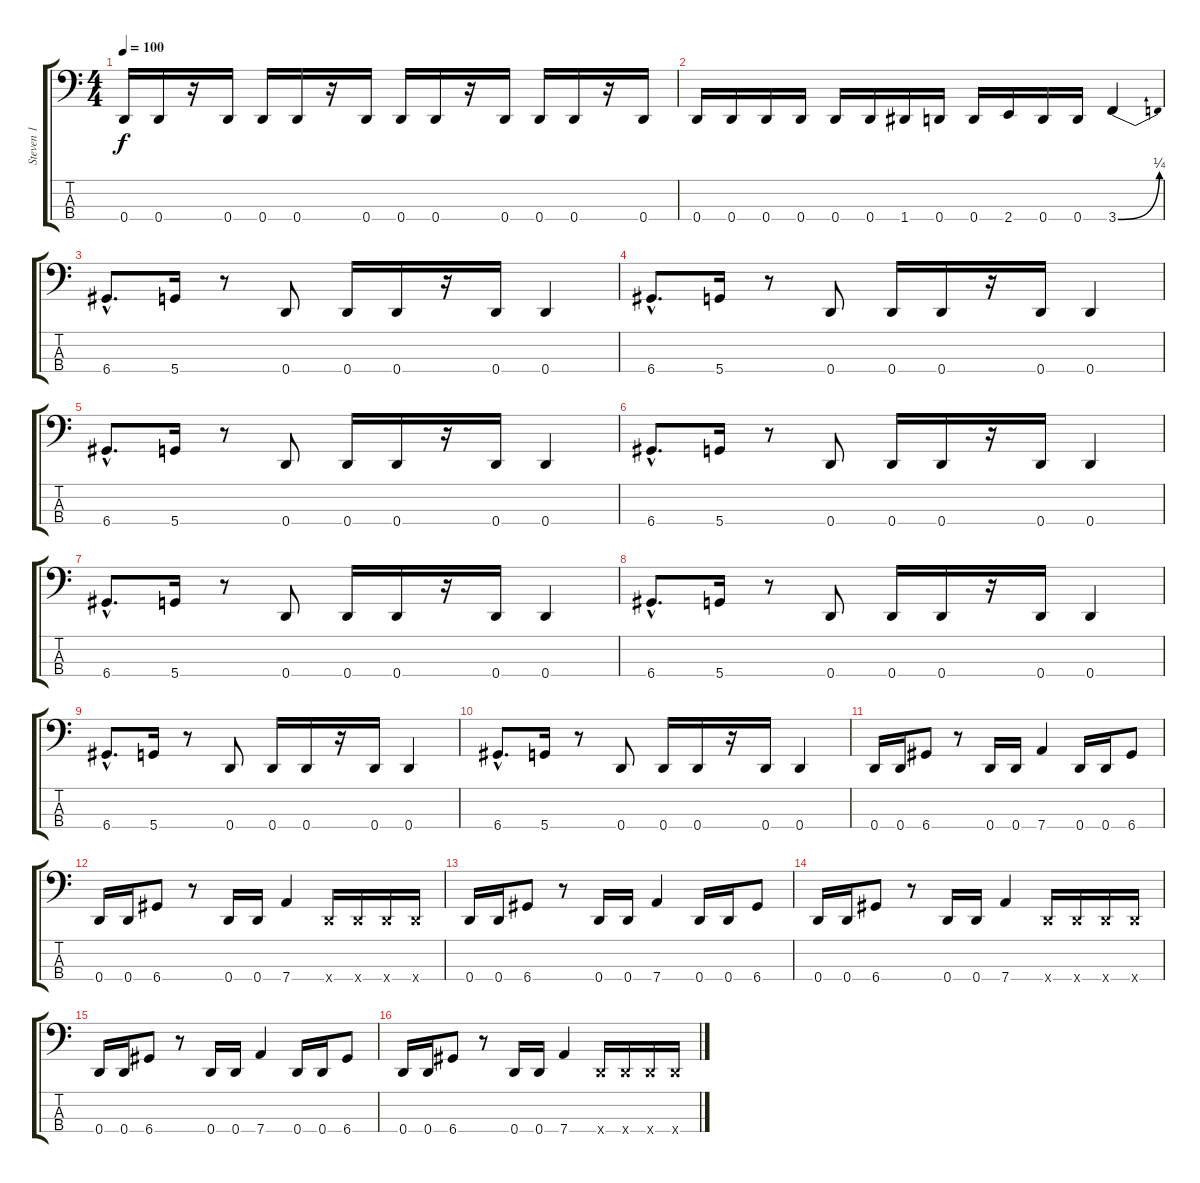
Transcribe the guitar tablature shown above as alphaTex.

\track ("Steven 1" "Steven 1") {instrument electricbasspick}
\staff {score tabs}
\tuning (G2 D2 A1 D1) {hide}
\ts (4 4)
\tempo 100
\clef f4
\ks c
0.4.16{dy f} 0.4.16 r.16 0.4.16 0.4.16 0.4.16 r.16 0.4.16 0.4.16 0.4.16 r.16 0.4.16 0.4.16 0.4.16 r.16 0.4.16 |
0.4.16 0.4.16 0.4.16 0.4.16 0.4.16 0.4.16 1.4.16 0.4.16 0.4.16 2.4.16 0.4.16 0.4.16 3.4{be (bend 0 0 60 1)}.4 |
6.4{hac}.8{d} 5.4.16 r.8 0.4.8 0.4.16 0.4.16 r.16 0.4.16 0.4.4 |
6.4{hac}.8{d} 5.4.16 r.8 0.4.8 0.4.16 0.4.16 r.16 0.4.16 0.4.4 |
6.4{hac}.8{d} 5.4.16 r.8 0.4.8 0.4.16 0.4.16 r.16 0.4.16 0.4.4 |
6.4{hac}.8{d} 5.4.16 r.8 0.4.8 0.4.16 0.4.16 r.16 0.4.16 0.4.4 |
6.4{hac}.8{d} 5.4.16 r.8 0.4.8 0.4.16 0.4.16 r.16 0.4.16 0.4.4 |
6.4{hac}.8{d} 5.4.16 r.8 0.4.8 0.4.16 0.4.16 r.16 0.4.16 0.4.4 |
6.4{hac}.8{d} 5.4.16 r.8 0.4.8 0.4.16 0.4.16 r.16 0.4.16 0.4.4 |
6.4{hac}.8{d} 5.4.16 r.8 0.4.8 0.4.16 0.4.16 r.16 0.4.16 0.4.4 |
0.4.16 0.4.16 6.4.8 r.8 0.4.16 0.4.16 7.4.4 0.4.16 0.4.16 6.4.8 |
0.4.16 0.4.16 6.4.8 r.8 0.4.16 0.4.16 7.4.4 0.4{x}.16 0.4{x}.16 0.4{x}.16 0.4{x}.16 |
0.4.16 0.4.16 6.4.8 r.8 0.4.16 0.4.16 7.4.4 0.4.16 0.4.16 6.4.8 |
0.4.16 0.4.16 6.4.8 r.8 0.4.16 0.4.16 7.4.4 0.4{x}.16 0.4{x}.16 0.4{x}.16 0.4{x}.16 |
0.4.16 0.4.16 6.4.8 r.8 0.4.16 0.4.16 7.4.4 0.4.16 0.4.16 6.4.8 |
0.4.16 0.4.16 6.4.8 r.8 0.4.16 0.4.16 7.4.4 0.4{x}.16 0.4{x}.16 0.4{x}.16 0.4{x}.16
